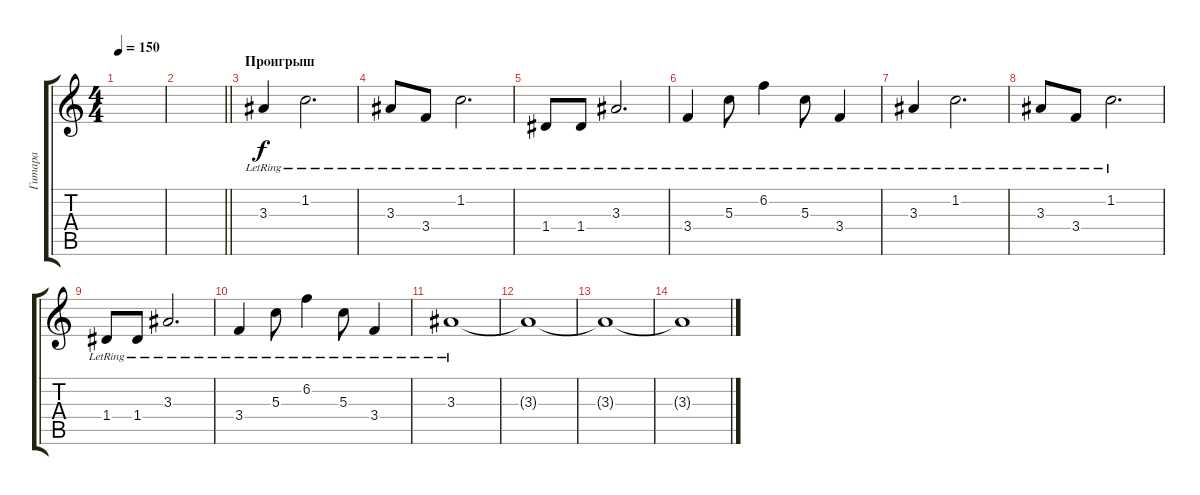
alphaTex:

\track ("Гитара" "Гитара") {instrument overdrivenguitar}
\staff {score tabs}
\tuning (E4 B3 G3 D3 A2 E2) {hide}
\ts (4 4)
\tempo 150
\clef g2
\ks c
|
\barLineRight lightlight
|
\section ("" "Проигрыш")
3.3{lr}.4{volume 9} 1.2{lr}.2{d} |
3.3{lr}.8 3.4{lr}.8 1.2{lr}.2{d} |
1.4{lr}.8 1.4{lr}.8 3.3{lr}.2{d} |
3.4{lr}.4 5.3{lr}.8 6.2{lr}.4 5.3{lr}.8 3.4{lr}.4 |
3.3{lr}.4 1.2{lr}.2{d} |
3.3{lr}.8 3.4{lr}.8 1.2{lr}.2{d} |
1.4{lr}.8 1.4{lr}.8 3.3{lr}.2{d} |
3.4{lr}.4 5.3{lr}.8 6.2{lr}.4 5.3{lr}.8 3.4{lr}.4 |
3.3{lr}.1 |
3.3{t}.1 |
3.3{t}.1 |
3.3{t}.1
